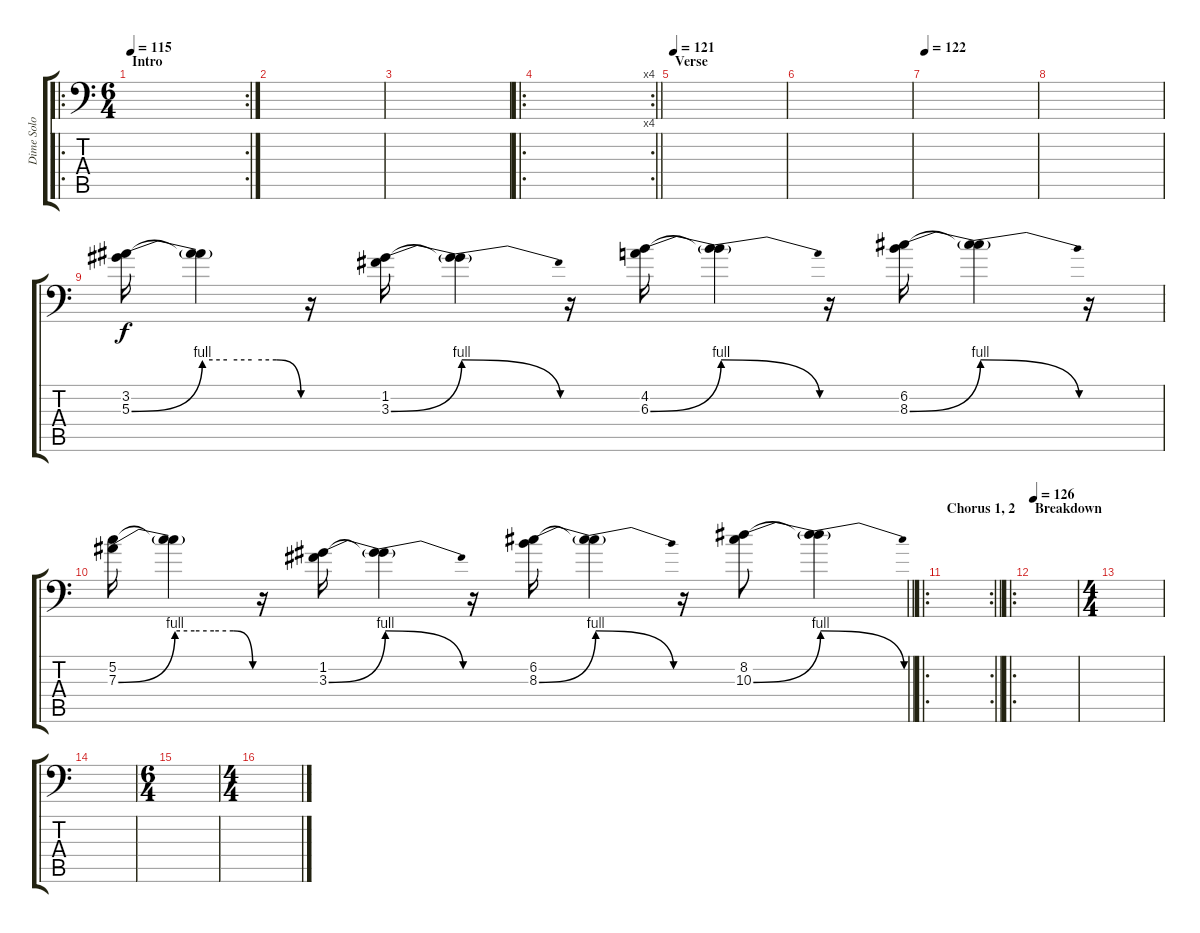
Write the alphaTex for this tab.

\track ("Dime Solo" "Dime Solo") {instrument overdrivenguitar}
\staff {score tabs}
\tuning (C4 G3 Eb3 Bb2 F2 Bb1) {hide}
\ro
\rc 2
\ts (6 4)
\section ("" "Intro")
\tempo 115
\clef f4
\ks c
|
|
|
\ro
\rc 4
\barLineRight lightlight
|
\section ("" "Verse")
\tempo 121
|
|
\tempo 122
|
|
(3.2 5.3{be (bend 0 0 60 4)}).16 (3.2{t} 5.3{be (custom 0 4 15 4 30 4 45 4 60 0) t}).4 r.16 (1.2 3.3{be (bend 0 0 60 4)}).16 (1.2{t} 3.3{be (release 0 4 60 0) t}).4 r.16 (4.2 6.3{be (bend 0 0 60 4)}).16 (4.2{t} 6.3{be (release 0 4 60 0) t}).4 r.16 (6.2 8.3{be (bend 0 0 60 4)}).16 (6.2{t} 8.3{be (release 0 4 60 0) t}).4 r.16 |
\barLineRight lightlight
(5.2 7.3{be (bend 0 0 60 4)}).16 (5.2{t} 7.3{be (custom 0 4 15 4 30 4 45 4 60 0) t}).4 r.16 (1.2 3.3{be (bend 0 0 60 4)}).16 (1.2{t} 3.3{be (release 0 4 60 0) t}).4 r.16 (6.2 8.3{be (bend 0 0 60 4)}).16 (6.2{t} 8.3{be (release 0 4 60 0) t}).4 r.16 (8.2 10.3{be (bend 0 0 60 4)}).8 (8.2{t} 10.3{be (release 0 4 60 0) t}).4 |
\ro
\rc 2
\section ("" "Chorus 1, 2")
\barLineRight lightlight
|
\ro
\section ("" "Breakdown")
\tempo 126
|
\ts (4 4)
|
|
\ts (6 4)
|
\ts (4 4)
